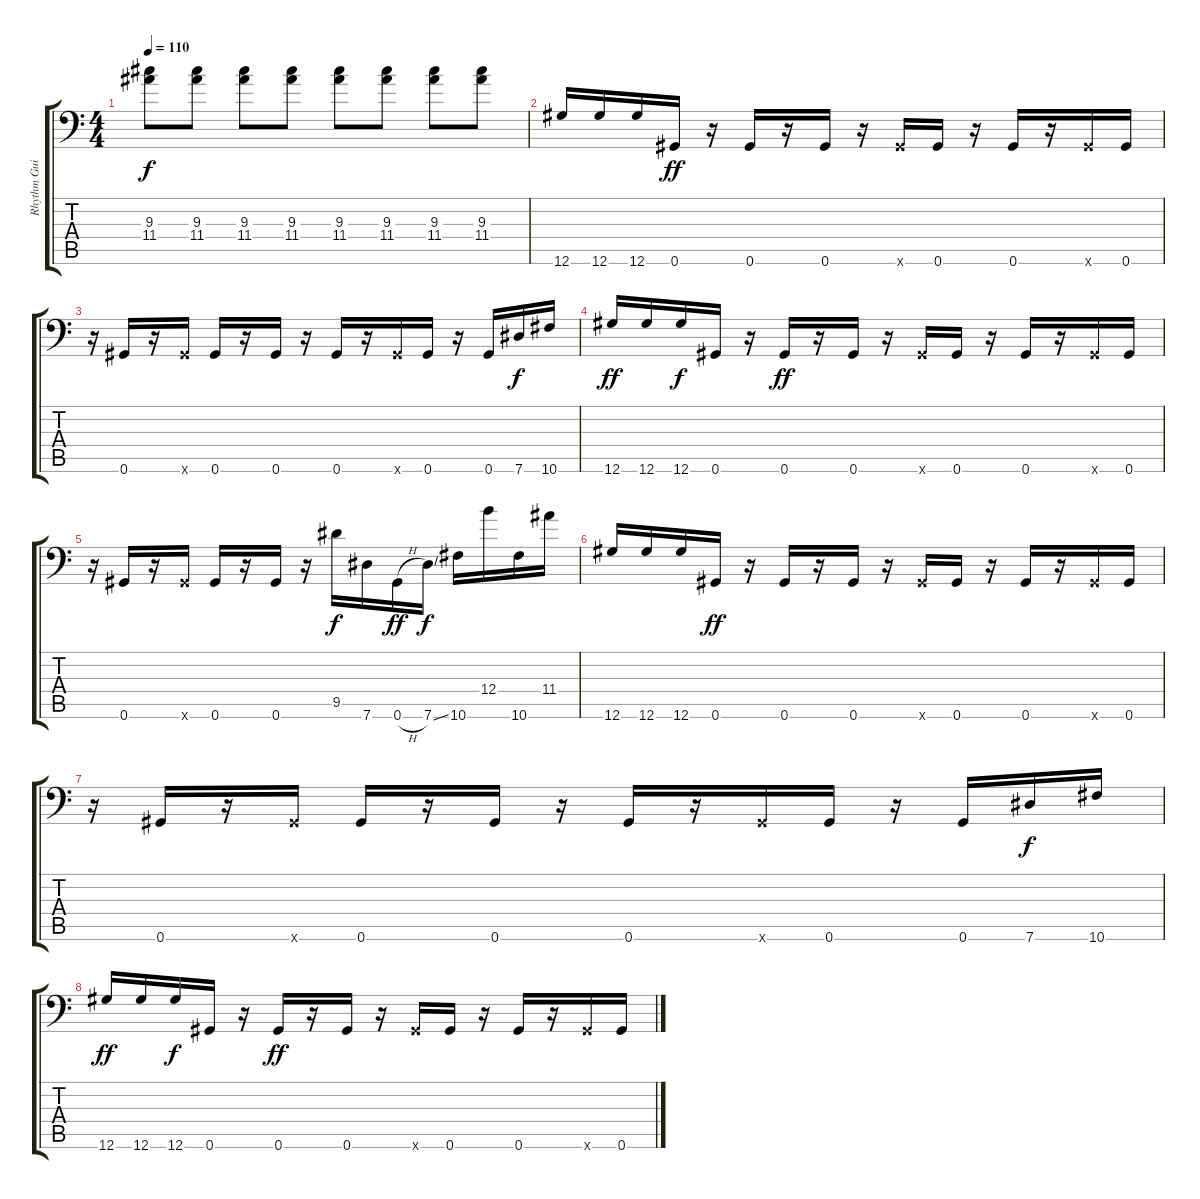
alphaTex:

\track ("Rhythm Guitar" "Rhythm Gui") {instrument distortionguitar}
\staff {score tabs}
\tuning (Db4 Ab3 E3 B2 Gb2 Ab1) {hide}
\ts (4 4)
\tempo 110
\clef f4
\ks c
(9.3 11.4).8{dy f} (9.3 11.4).8 (9.3 11.4).8 (9.3 11.4).8 (9.3 11.4).8 (9.3 11.4).8 (9.3 11.4).8 (9.3 11.4).8 |
12.6.16 12.6.16 12.6.16 0.6.16{dy ff} r.16 0.6.16 r.16 0.6.16 r.16 0.6{x}.16 0.6.16 r.16 0.6.16 r.16 0.6{x}.16 0.6.16 |
r.16 0.6.16 r.16 0.6{x}.16 0.6.16 r.16 0.6.16 r.16 0.6.16 r.16 0.6{x}.16 0.6.16 r.16 0.6.16 7.6.16{dy f} 10.6.16 |
12.6.16{dy ff} 12.6.16 12.6.16{dy f} 0.6.16 r.16 0.6.16{dy ff} r.16 0.6.16 r.16 0.6{x}.16 0.6.16 r.16 0.6.16 r.16 0.6{x}.16 0.6.16 |
r.16 0.6.16 r.16 0.6{x}.16 0.6.16 r.16 0.6.16 r.16 9.5.16{dy f} 7.6.16 0.6{h}.16{dy ff} 7.6{ss}.16{dy f} 10.6.16 12.4.16 10.6.16 11.4.16 |
12.6.16 12.6.16 12.6.16 0.6.16{dy ff} r.16 0.6.16 r.16 0.6.16 r.16 0.6{x}.16 0.6.16 r.16 0.6.16 r.16 0.6{x}.16 0.6.16 |
r.16 0.6.16 r.16 0.6{x}.16 0.6.16 r.16 0.6.16 r.16 0.6.16 r.16 0.6{x}.16 0.6.16 r.16 0.6.16 7.6.16{dy f} 10.6.16 |
12.6.16{dy ff} 12.6.16 12.6.16{dy f} 0.6.16 r.16 0.6.16{dy ff} r.16 0.6.16 r.16 0.6{x}.16 0.6.16 r.16 0.6.16 r.16 0.6{x}.16 0.6.16
